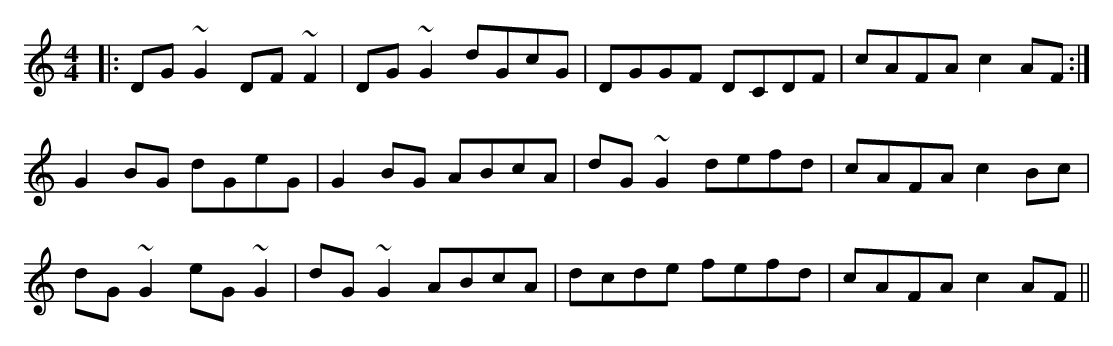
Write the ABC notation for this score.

X:1
M:4/4
K:Gmix
|:DG~G2 DF~F2|DG~G2 dGcG|DGGF DCDF|cAFA c2AF:|
G2BG dGeG|G2BG ABcA|dG~G2 defd|cAFA c2Bc|
dG~G2 eG~G2|dG~G2 ABcA|dcde fefd|cAFA c2AF||
